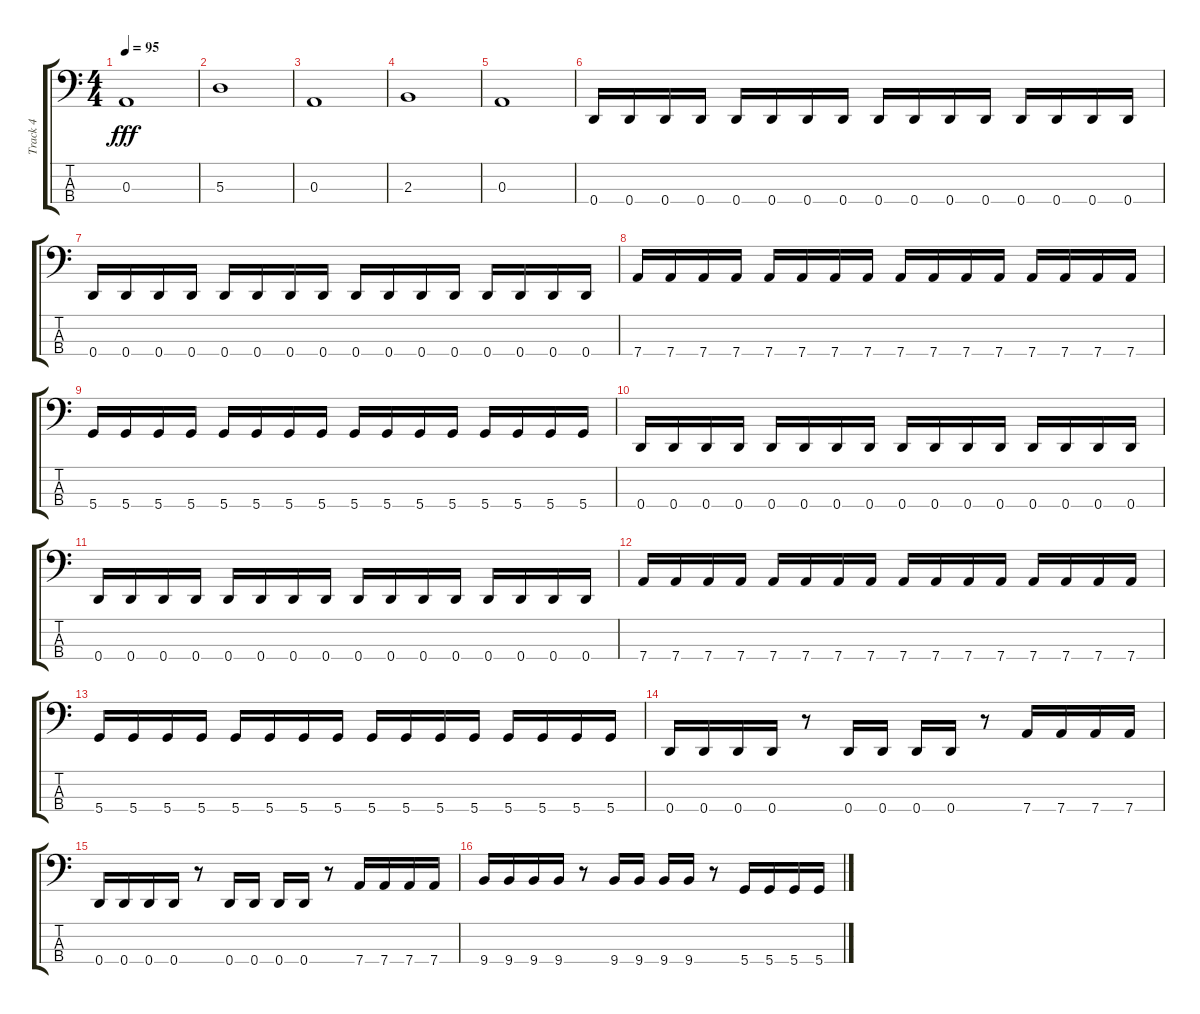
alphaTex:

\track ("Track 4" "Track 4") {instrument electricbassfinger}
\staff {score tabs}
\tuning (G2 D2 A1 D1) {hide}
\ts (4 4)
\tempo 95
\clef f4
\ks c
0.3.1{dy fff} |
5.3.1 |
0.3.1 |
2.3.1 |
0.3.1 |
0.4.16 0.4.16 0.4.16 0.4.16 0.4.16 0.4.16 0.4.16 0.4.16 0.4.16 0.4.16 0.4.16 0.4.16 0.4.16 0.4.16 0.4.16 0.4.16 |
0.4.16 0.4.16 0.4.16 0.4.16 0.4.16 0.4.16 0.4.16 0.4.16 0.4.16 0.4.16 0.4.16 0.4.16 0.4.16 0.4.16 0.4.16 0.4.16 |
7.4.16 7.4.16 7.4.16 7.4.16 7.4.16 7.4.16 7.4.16 7.4.16 7.4.16 7.4.16 7.4.16 7.4.16 7.4.16 7.4.16 7.4.16 7.4.16 |
5.4.16 5.4.16 5.4.16 5.4.16 5.4.16 5.4.16 5.4.16 5.4.16 5.4.16 5.4.16 5.4.16 5.4.16 5.4.16 5.4.16 5.4.16 5.4.16 |
0.4.16 0.4.16 0.4.16 0.4.16 0.4.16 0.4.16 0.4.16 0.4.16 0.4.16 0.4.16 0.4.16 0.4.16 0.4.16 0.4.16 0.4.16 0.4.16 |
0.4.16 0.4.16 0.4.16 0.4.16 0.4.16 0.4.16 0.4.16 0.4.16 0.4.16 0.4.16 0.4.16 0.4.16 0.4.16 0.4.16 0.4.16 0.4.16 |
7.4.16 7.4.16 7.4.16 7.4.16 7.4.16 7.4.16 7.4.16 7.4.16 7.4.16 7.4.16 7.4.16 7.4.16 7.4.16 7.4.16 7.4.16 7.4.16 |
5.4.16 5.4.16 5.4.16 5.4.16 5.4.16 5.4.16 5.4.16 5.4.16 5.4.16 5.4.16 5.4.16 5.4.16 5.4.16 5.4.16 5.4.16 5.4.16 |
0.4.16 0.4.16 0.4.16 0.4.16 r.8 0.4.16 0.4.16 0.4.16 0.4.16 r.8 7.4.16 7.4.16 7.4.16 7.4.16 |
0.4.16 0.4.16 0.4.16 0.4.16 r.8 0.4.16 0.4.16 0.4.16 0.4.16 r.8 7.4.16 7.4.16 7.4.16 7.4.16 |
9.4.16 9.4.16 9.4.16 9.4.16 r.8 9.4.16 9.4.16 9.4.16 9.4.16 r.8 5.4.16 5.4.16 5.4.16 5.4.16
